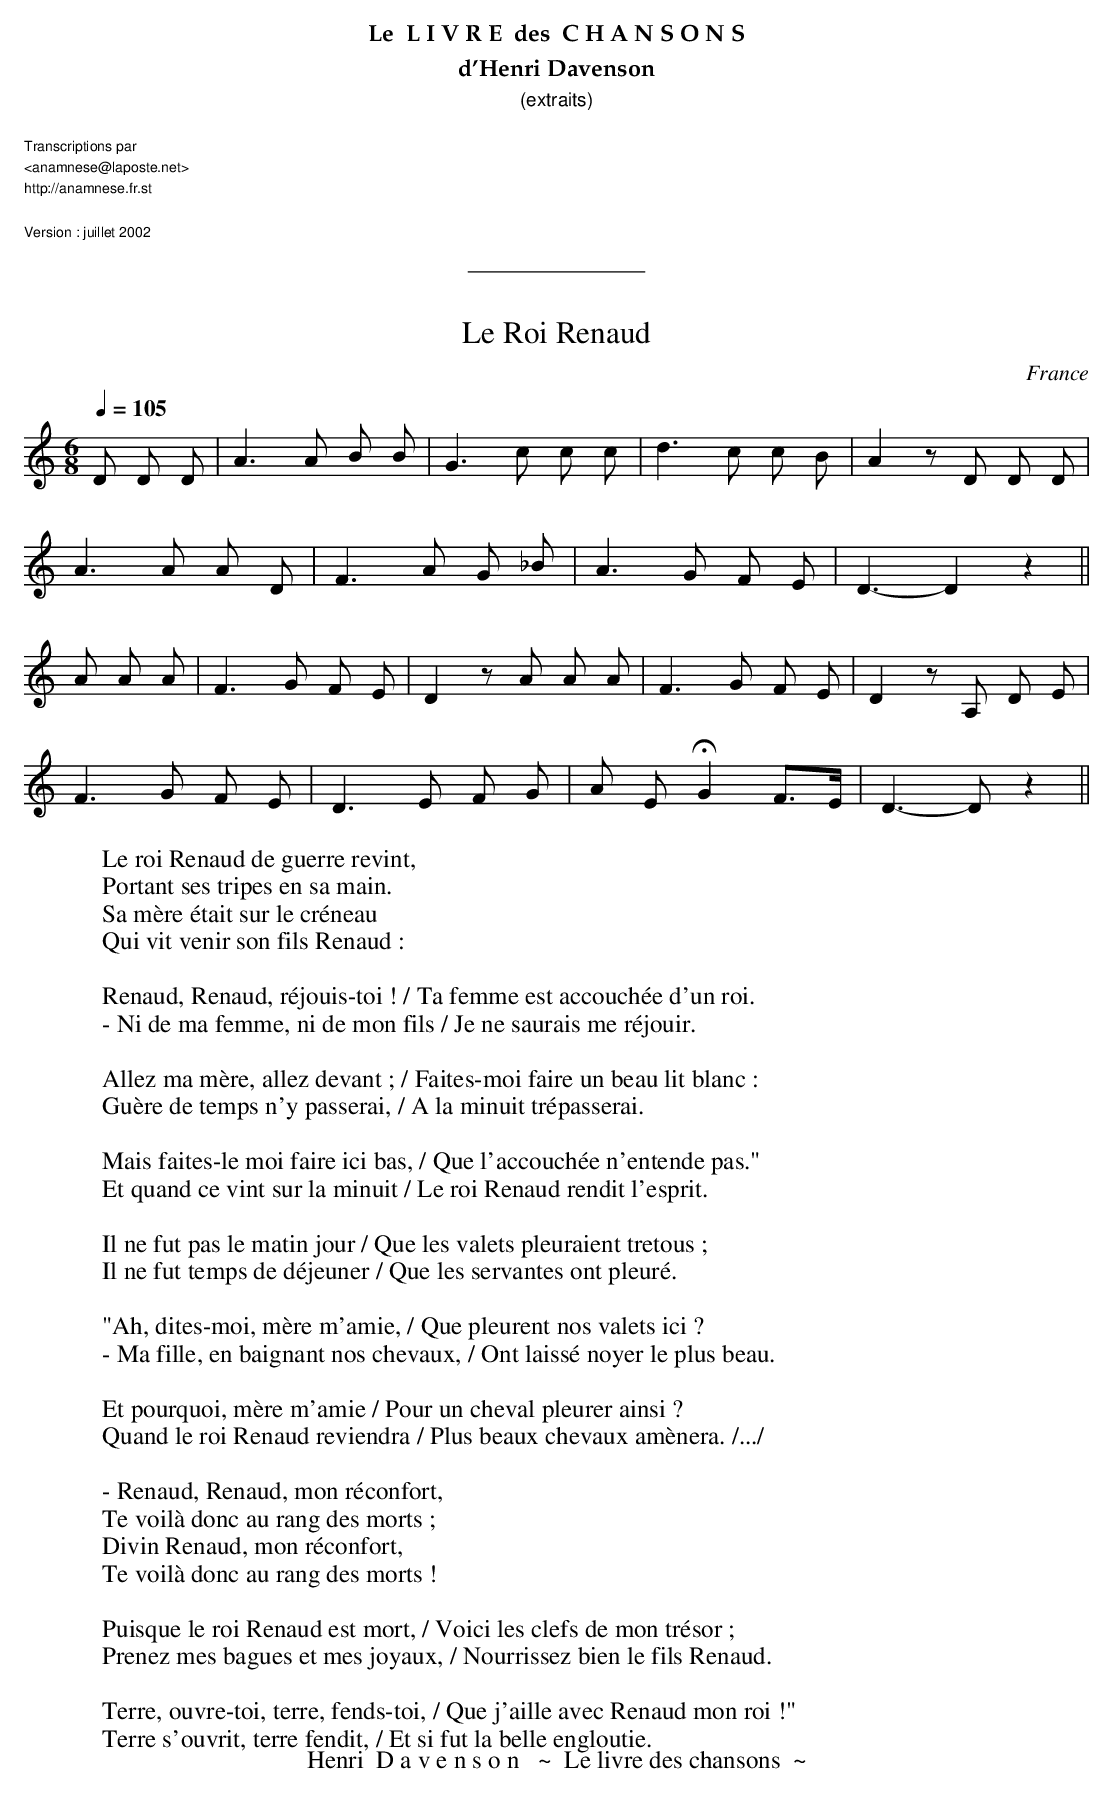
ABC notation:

X:1
T:Le Roi Renaud
O:France
M:6/8
L:1/8
Q:1/4=105
K:C
D D D | A3 A B B | G3 c c c  | d3 c c B | A2z D D D |
        A3 A A D | F3 A G _B | A3 G F E | D3-D2 z2 ||
W:Le roi Renaud de guerre revint,
W:Portant ses tripes en sa main.
W:Sa mère était sur le créneau
W:Qui vit venir son fils Renaud :
W:
W:Renaud, Renaud, réjouis-toi ! / Ta femme est accouchée d'un roi.
W:- Ni de ma femme, ni de mon fils / Je ne saurais me réjouir.
W:
W:Allez ma mère, allez devant ; / Faites-moi faire un beau lit blanc :
W:Guère de temps n'y passerai, / A la minuit trépasserai.
W:
W:Mais faites-le moi faire ici bas, / Que l'accouchée n'entende pas."
W:Et quand ce vint sur la minuit / Le roi Renaud rendit l'esprit.
W:
W:Il ne fut pas le matin jour / Que les valets pleuraient tretous ;
W:Il ne fut temps de déjeuner / Que les servantes ont pleuré.
W:
W:"Ah, dites-moi, mère m'amie, / Que pleurent nos valets ici ?
W:- Ma fille, en baignant nos chevaux, / Ont laissé noyer le plus beau.
W:
W:Et pourquoi, mère m'amie / Pour un cheval pleurer ainsi ?
W:Quand le roi Renaud reviendra / Plus beaux chevaux amènera. /.../
W:
A A A | F3 G F E | D2 z A A A | F3 G F E | D2 z A, D E |
F3 G F E | D3 E F G | A E HG2 F>E | D3-D z2 ||
W:- Renaud, Renaud, mon réconfort,
W:Te voilà donc au rang des morts ;
W:Divin Renaud, mon réconfort,
W:Te voilà donc au rang des morts !
W:
W:Puisque le roi Renaud est mort, / Voici les clefs de mon trésor ;
W:Prenez mes bagues et mes joyaux, / Nourrissez bien le fils Renaud.
W:
W:Terre, ouvre-toi, terre, fends-toi, / Que j'aille avec Renaud mon roi !"
W:Terre s'ouvrit, terre fendit, / Et si fut la belle engloutie.
